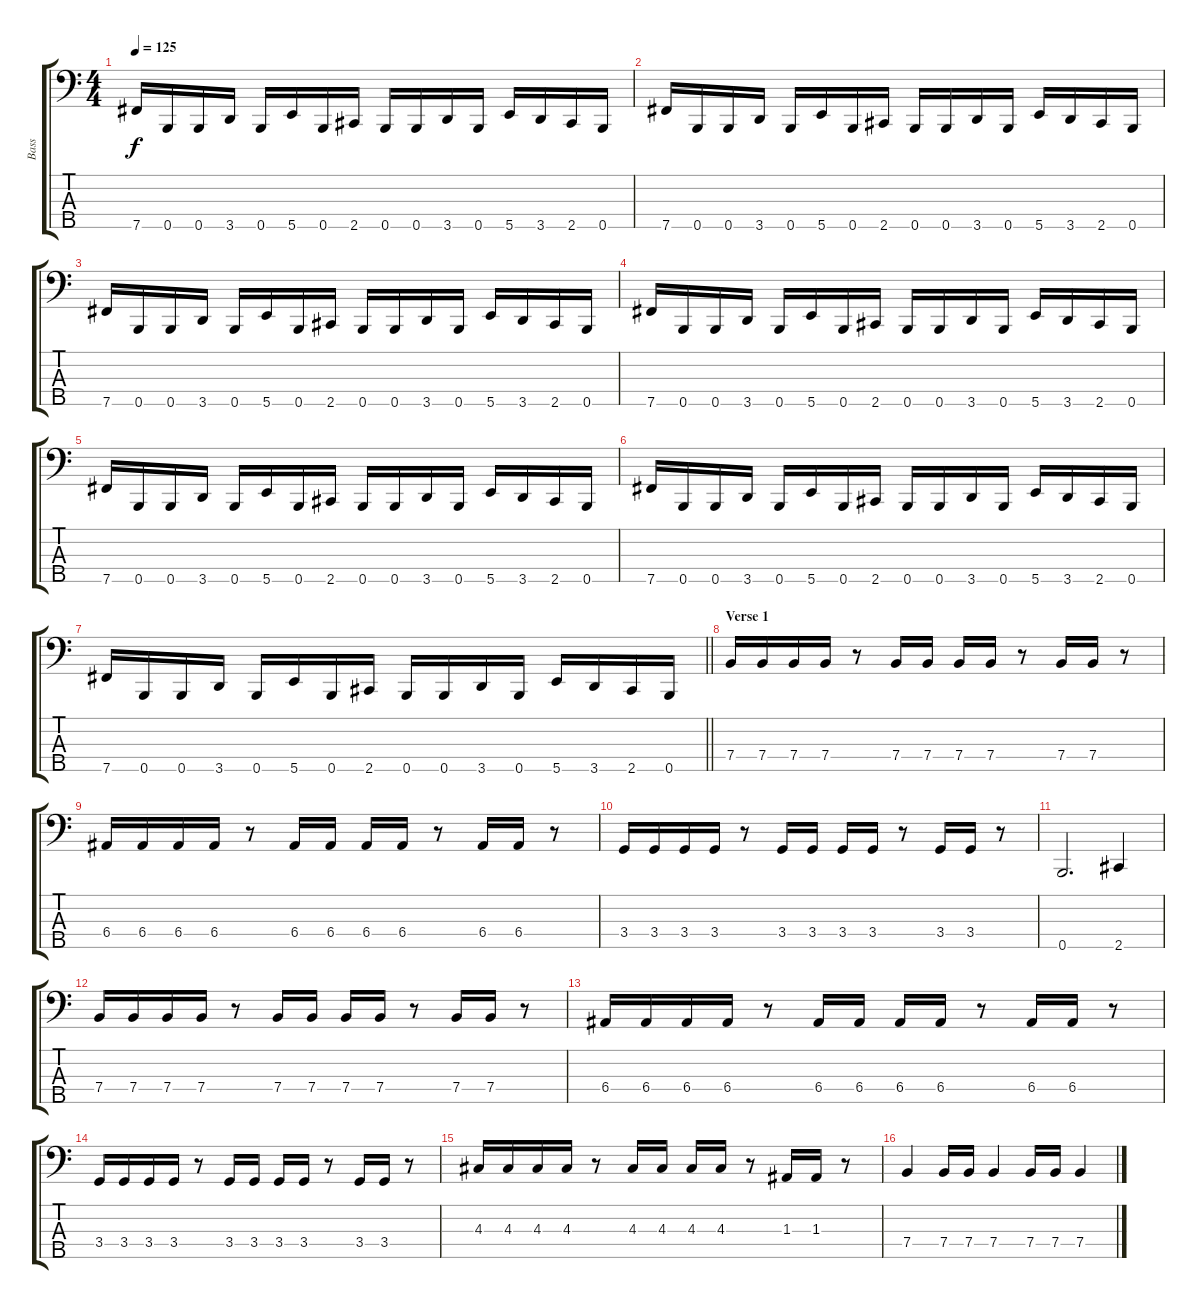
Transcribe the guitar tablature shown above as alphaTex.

\track ("Bass" "Bass") {instrument electricbassfinger}
\staff {score tabs}
\tuning (G2 D2 A1 E1 B0) {hide}
\ts (4 4)
\tempo 125
\clef f4
\ks c
7.5.16{dy f} 0.5.16 0.5.16 3.5.16 0.5.16 5.5.16 0.5.16 2.5.16 0.5.16 0.5.16 3.5.16 0.5.16 5.5.16 3.5.16 2.5.16 0.5.16 |
7.5.16 0.5.16 0.5.16 3.5.16 0.5.16 5.5.16 0.5.16 2.5.16 0.5.16 0.5.16 3.5.16 0.5.16 5.5.16 3.5.16 2.5.16 0.5.16 |
7.5.16 0.5.16 0.5.16 3.5.16 0.5.16 5.5.16 0.5.16 2.5.16 0.5.16 0.5.16 3.5.16 0.5.16 5.5.16 3.5.16 2.5.16 0.5.16 |
7.5.16 0.5.16 0.5.16 3.5.16 0.5.16 5.5.16 0.5.16 2.5.16 0.5.16 0.5.16 3.5.16 0.5.16 5.5.16 3.5.16 2.5.16 0.5.16 |
7.5.16 0.5.16 0.5.16 3.5.16 0.5.16 5.5.16 0.5.16 2.5.16 0.5.16 0.5.16 3.5.16 0.5.16 5.5.16 3.5.16 2.5.16 0.5.16 |
7.5.16 0.5.16 0.5.16 3.5.16 0.5.16 5.5.16 0.5.16 2.5.16 0.5.16 0.5.16 3.5.16 0.5.16 5.5.16 3.5.16 2.5.16 0.5.16 |
\barLineRight lightlight
7.5.16 0.5.16 0.5.16 3.5.16 0.5.16 5.5.16 0.5.16 2.5.16 0.5.16 0.5.16 3.5.16 0.5.16 5.5.16 3.5.16 2.5.16 0.5.16 |
\section ("" "Verse 1")
7.4.16 7.4.16 7.4.16 7.4.16 r.8 7.4.16 7.4.16 7.4.16 7.4.16 r.8 7.4.16 7.4.16 r.8 |
6.4.16 6.4.16 6.4.16 6.4.16 r.8 6.4.16 6.4.16 6.4.16 6.4.16 r.8 6.4.16 6.4.16 r.8 |
3.4.16 3.4.16 3.4.16 3.4.16 r.8 3.4.16 3.4.16 3.4.16 3.4.16 r.8 3.4.16 3.4.16 r.8 |
0.5.2{d} 2.5.4 |
7.4.16 7.4.16 7.4.16 7.4.16 r.8 7.4.16 7.4.16 7.4.16 7.4.16 r.8 7.4.16 7.4.16 r.8 |
6.4.16 6.4.16 6.4.16 6.4.16 r.8 6.4.16 6.4.16 6.4.16 6.4.16 r.8 6.4.16 6.4.16 r.8 |
3.4.16 3.4.16 3.4.16 3.4.16 r.8 3.4.16 3.4.16 3.4.16 3.4.16 r.8 3.4.16 3.4.16 r.8 |
4.3.16 4.3.16 4.3.16 4.3.16 r.8 4.3.16 4.3.16 4.3.16 4.3.16 r.8 1.3.16 1.3.16 r.8 |
7.4.4 7.4.16 7.4.16 7.4.4 7.4.16 7.4.16 7.4.4
